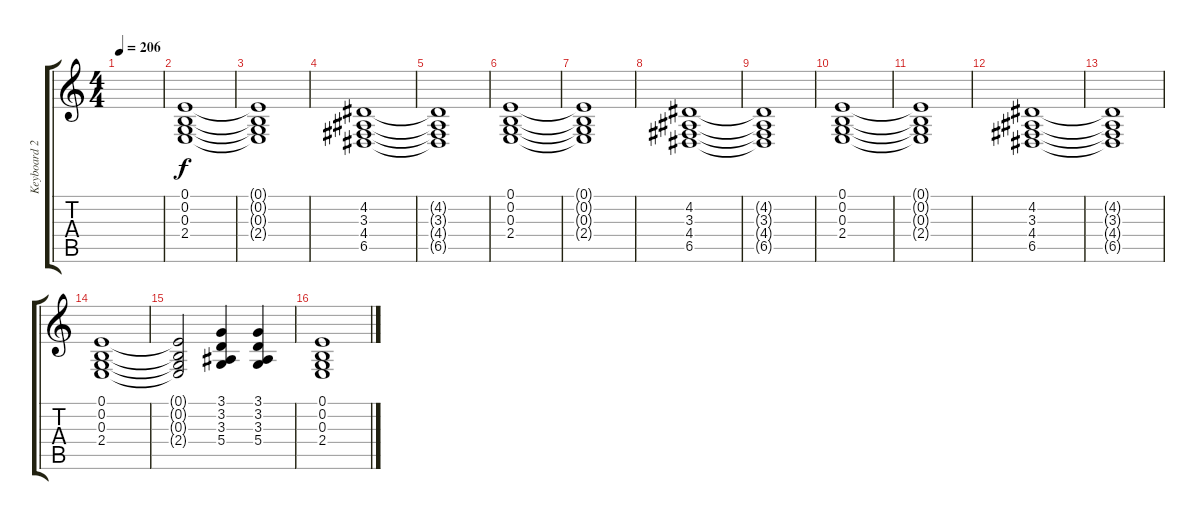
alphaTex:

\track ("Keyboard 2" "Keyboard 2") {instrument choiraahs}
\staff {score tabs}
\tuning (E4 B3 G3 D3 A2 E2) {hide}
\ts (4 4)
\tempo 206
\clef g2
\ks c
|
(0.1 0.2 0.3 2.4).1{volume 12 instrument choiraahs} |
(0.1{t} 0.2{t} 0.3{t} 2.4{t}).1 |
(4.2 3.3 4.4 6.5).1 |
(4.2{t} 3.3{t} 4.4{t} 6.5{t}).1 |
(0.1 0.2 0.3 2.4).1 |
(0.1{t} 0.2{t} 0.3{t} 2.4{t}).1 |
(4.2 3.3 4.4 6.5).1 |
(4.2{t} 3.3{t} 4.4{t} 6.5{t}).1 |
(0.1 0.2 0.3 2.4).1 |
(0.1{t} 0.2{t} 0.3{t} 2.4{t}).1 |
(4.2 3.3 4.4 6.5).1 |
(4.2{t} 3.3{t} 4.4{t} 6.5{t}).1 |
(0.1 0.2 0.3 2.4).1 |
(0.1{t} 0.2{t} 0.3{t} 2.4{t}).2 (3.1 3.2 3.3 5.4).4 (3.1 3.2 3.3 5.4).4 |
(0.1 0.2 0.3 2.4).1
